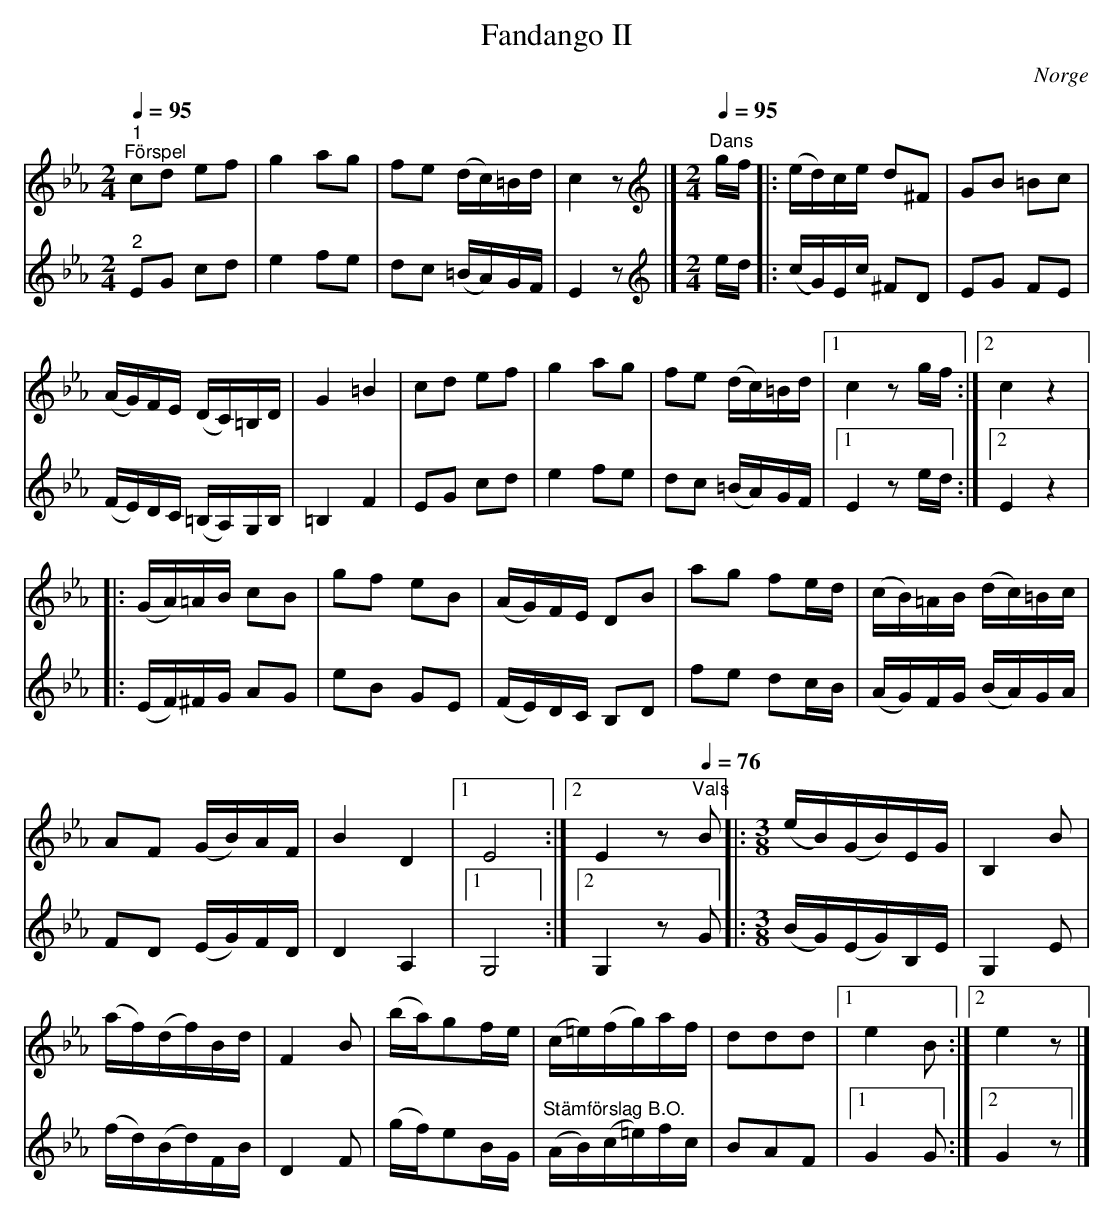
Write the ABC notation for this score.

X:1
T:Fandango II
O:Norge
L:1/16
Q:1/4=95
M:2/4
K:Eb
V:1
"^1""^Förspel" c2d2 e2f2 | g4 a2g2 | f2e2 (dc)=Bd | c4 z2 |] [K:Eb][M:2/4][K:treble]"^Dans"[Q:1/4=95] gf |: (ed)ce d2^F2 | G2B2 =B2c2 |
(AG)FE (DC)=B,D | G4 =B4 | c2d2 e2f2 | g4 a2g2 | f2e2 (dc)=Bd |1 c4 z2 gf :|2 c4 z4 |:
(GA)=AB c2B2 | g2f2 e2B2 | (AG)FE D2B2 | a2g2 f2ed | (cB)=AB (dc)=Bc |
A2F2 (GB)AF | B4 D4 |1 E8 :|2 E4 z2[Q:1/4=76]"^Vals" B2 |: [M:3/8] (eB)(GB)EG | B,4 B2 |
(af)(df)Bd | F4 B2 | (ba)g2fe | (c=e)(fg)af | d2d2d2 |1 e4 B2 :|2 e4 z2 |]
V:2
"^2" E2G2 c2d2 | e4 f2e2 | d2c2 (=BA)GF | E4 z2 |][K:Eb][M:2/4][K:treble] ed |: (cG)Ec ^F2D2 | E2G2 F2E2 |
(FE)DC (=B,A,)G,B, | =B,4 F4 | E2G2 c2d2 | e4 f2e2 | d2c2 (=BA)GF |1 E4 z2 ed :|2 E4 z4 |:
(EF)^FG A2G2 | e2B2 G2E2 | (FE)DC B,2D2 | f2e2 d2cB | (AG)FG (BA)GA | F2D2 (EG)FD | D4 A,4 |1 G,8 :|2 G,4 z2 G2 |:
[M:3/8] (BG)(EG)B,E | G,4 E2 | (fd)(Bd)FB | D4 F2 | (gf)e2BG | "^Stämförslag B.O." (AB)(c=e)fc | B2A2F2 |1 G4 G2 :|2 G4 z2 |]
